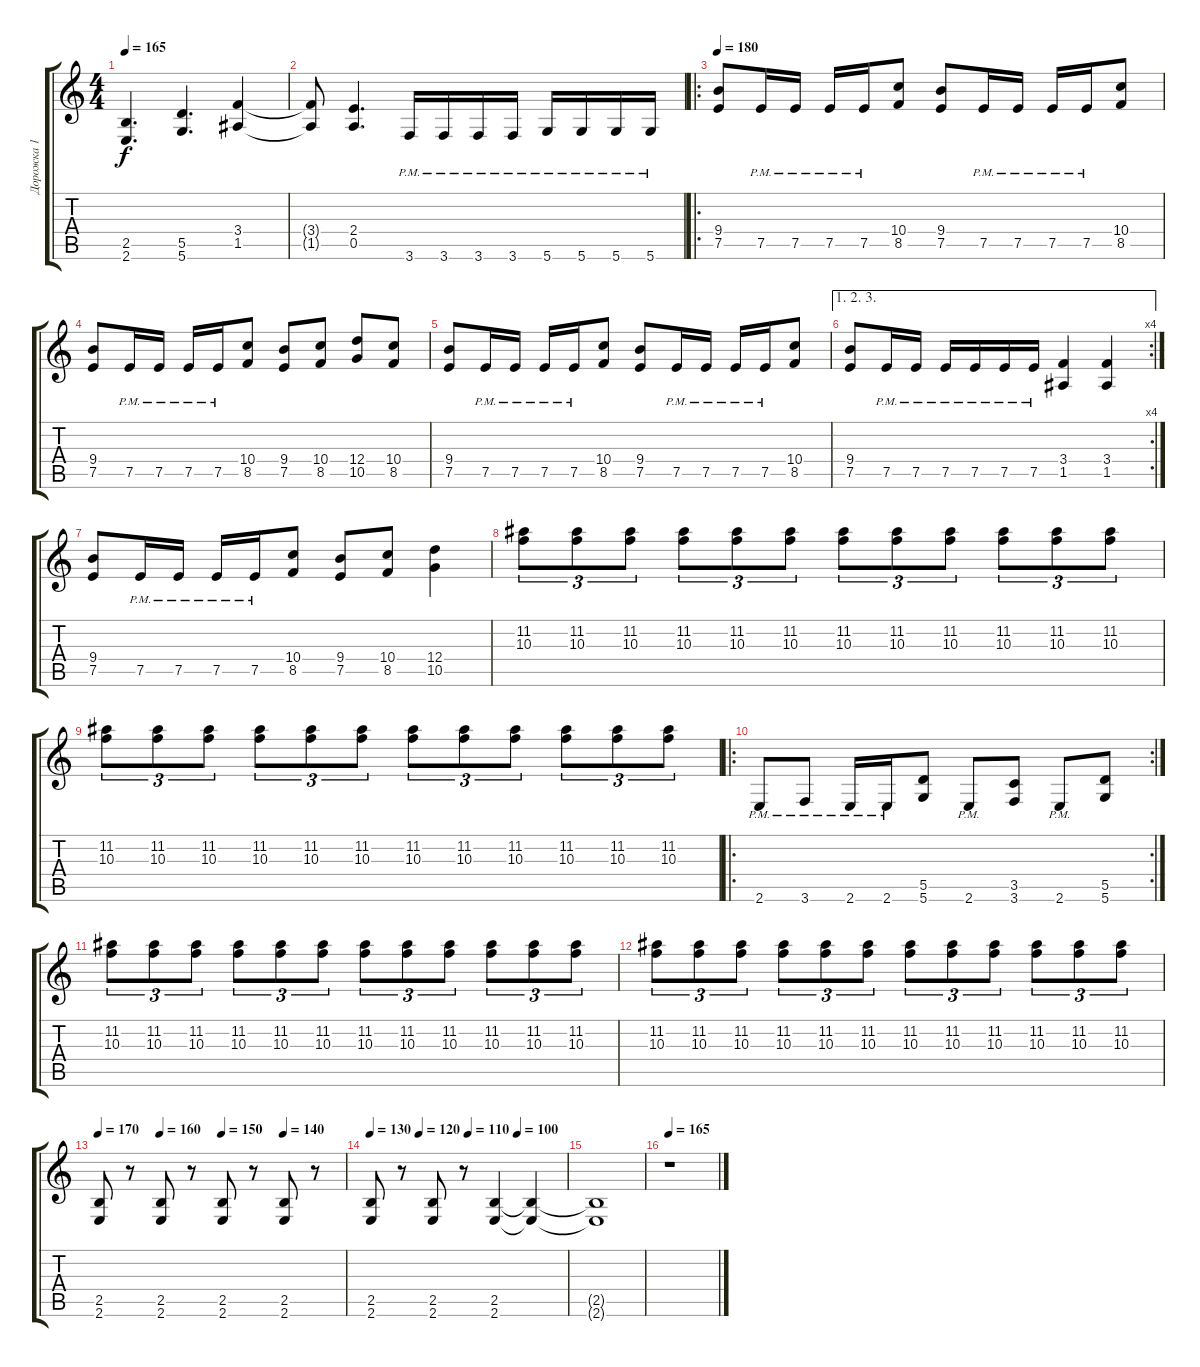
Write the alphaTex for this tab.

\track ("Дорожка 1" "Дорожка 1") {instrument distortionguitar}
\staff {score tabs}
\tuning (E4 B3 G3 D3 A2 D2) {hide}
\ts (4 4)
\tempo 165
\clef g2
\ks c
(2.5 2.6).4{d dy f} (5.5 5.6).4{d} (3.4 1.5).4 |
(3.4{t} 1.5{t}).8 (2.4 0.5).4{d} 3.6{pm}.16 3.6{pm}.16 3.6{pm}.16 3.6{pm}.16 5.6{pm}.16 5.6{pm}.16 5.6{pm}.16 5.6{pm}.16 |
\ro
\tempo 180
(9.4 7.5).8 7.5{pm}.16 7.5{pm}.16 7.5{pm}.16 7.5{pm}.16 (10.4 8.5).8 (9.4 7.5).8 7.5{pm}.16 7.5{pm}.16 7.5{pm}.16 7.5{pm}.16 (10.4 8.5).8 |
(9.4 7.5).8 7.5{pm}.16 7.5{pm}.16 7.5{pm}.16 7.5{pm}.16 (10.4 8.5).8 (9.4 7.5).8 (10.4 8.5).8 (12.4 10.5).8 (10.4 8.5).8 |
(9.4 7.5).8 7.5{pm}.16 7.5{pm}.16 7.5{pm}.16 7.5{pm}.16 (10.4 8.5).8 (9.4 7.5).8 7.5{pm}.16 7.5{pm}.16 7.5{pm}.16 7.5{pm}.16 (10.4 8.5).8 |
\ae (1 2 3)
\rc 4
(9.4 7.5).8 7.5{pm}.16 7.5{pm}.16 7.5{pm}.16 7.5{pm}.16 7.5{pm}.16 7.5{pm}.16 (3.4 1.5).4 (3.4 1.5).4 |
(9.4 7.5).8 7.5{pm}.16 7.5{pm}.16 7.5{pm}.16 7.5{pm}.16 (10.4 8.5).8 (9.4 7.5).8 (10.4 8.5).8 (12.4 10.5).4 |
(11.2 10.3).8{tu (3 2)} (11.2 10.3).8{tu (3 2)} (11.2 10.3).8{tu (3 2)} (11.2 10.3).8{tu (3 2)} (11.2 10.3).8{tu (3 2)} (11.2 10.3).8{tu (3 2)} (11.2 10.3).8{tu (3 2)} (11.2 10.3).8{tu (3 2)} (11.2 10.3).8{tu (3 2)} (11.2 10.3).8{tu (3 2)} (11.2 10.3).8{tu (3 2)} (11.2 10.3).8{tu (3 2)} |
(11.2 10.3).8{tu (3 2)} (11.2 10.3).8{tu (3 2)} (11.2 10.3).8{tu (3 2)} (11.2 10.3).8{tu (3 2)} (11.2 10.3).8{tu (3 2)} (11.2 10.3).8{tu (3 2)} (11.2 10.3).8{tu (3 2)} (11.2 10.3).8{tu (3 2)} (11.2 10.3).8{tu (3 2)} (11.2 10.3).8{tu (3 2)} (11.2 10.3).8{tu (3 2)} (11.2 10.3).8{tu (3 2)} |
\ro
\rc 2
2.6{pm}.8 3.6{pm}.8 2.6{pm}.16 2.6{pm}.16 (5.5 5.6).8 2.6{pm}.8 (3.5 3.6).8 2.6{pm}.8 (5.5 5.6).8 |
(11.2 10.3).8{tu (3 2)} (11.2 10.3).8{tu (3 2)} (11.2 10.3).8{tu (3 2)} (11.2 10.3).8{tu (3 2)} (11.2 10.3).8{tu (3 2)} (11.2 10.3).8{tu (3 2)} (11.2 10.3).8{tu (3 2)} (11.2 10.3).8{tu (3 2)} (11.2 10.3).8{tu (3 2)} (11.2 10.3).8{tu (3 2)} (11.2 10.3).8{tu (3 2)} (11.2 10.3).8{tu (3 2)} |
(11.2 10.3).8{tu (3 2)} (11.2 10.3).8{tu (3 2)} (11.2 10.3).8{tu (3 2)} (11.2 10.3).8{tu (3 2)} (11.2 10.3).8{tu (3 2)} (11.2 10.3).8{tu (3 2)} (11.2 10.3).8{tu (3 2)} (11.2 10.3).8{tu (3 2)} (11.2 10.3).8{tu (3 2)} (11.2 10.3).8{tu (3 2)} (11.2 10.3).8{tu (3 2)} (11.2 10.3).8{tu (3 2)} |
\tempo 170
\tempo (160 0.25)
\tempo (150 0.5)
\tempo (140 0.75)
(2.5 2.6).8 r.8 (2.5 2.6).8 r.8 (2.5 2.6).8 r.8 (2.5 2.6).8 r.8 |
\tempo 130
\tempo (120 0.25)
\tempo (110 0.5)
\tempo (100 0.75)
(2.5 2.6).8 r.8 (2.5 2.6).8 r.8 (2.5 2.6).4 (2.5{t} 2.6{t}).4 |
(2.5{t} 2.6{t}).1 |
\tempo 165
r.1
